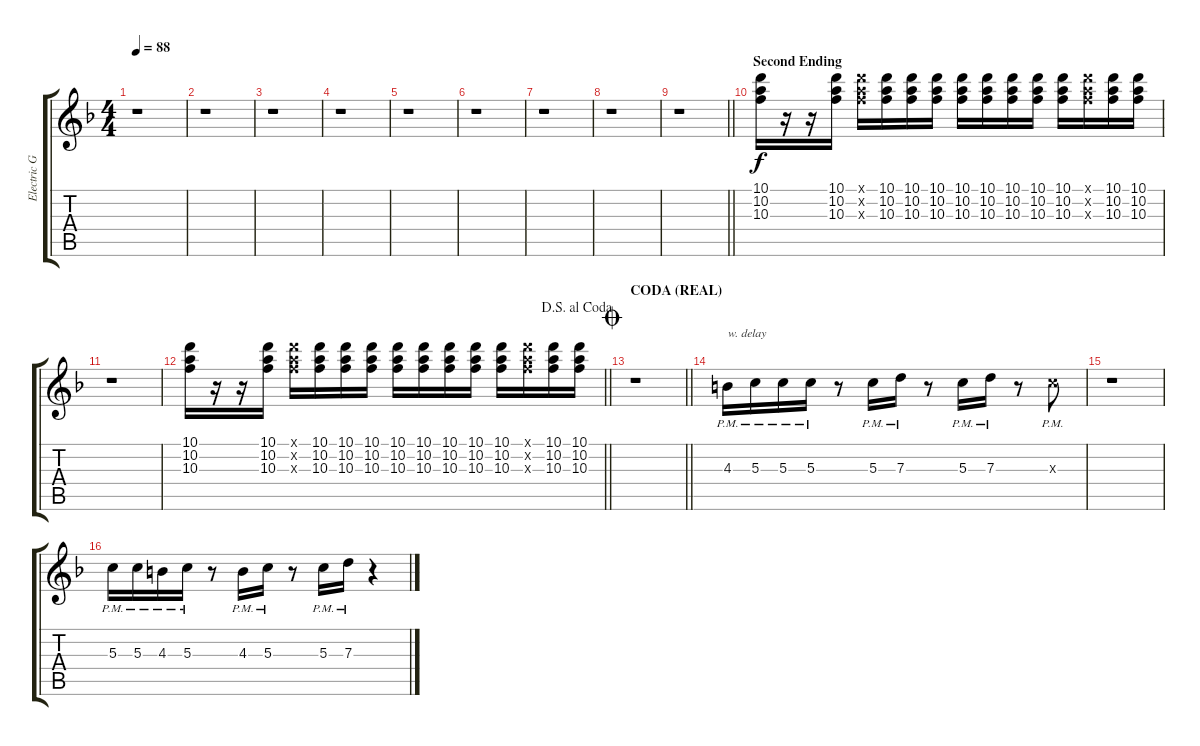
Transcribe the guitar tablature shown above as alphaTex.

\track ("Electric Guitar" "Electric G") {instrument electricguitarjazz}
\staff {score tabs}
\tuning (E4 B3 G3 D3 A2 E2) {hide}
\ts (4 4)
\tempo 88
\clef g2
\ks dminor
r.1{dy f} |
r.1 |
r.1 |
r.1 |
r.1 |
r.1 |
r.1 |
r.1 |
\barLineRight lightlight
r.1 |
\section ("" "Second Ending")
(10.1 10.2 10.3).16 r.16 r.16 (10.1 10.2 10.3).16 (10.1{x} 10.2{x} 10.3{x}).16 (10.1 10.2 10.3).16 (10.1 10.2 10.3).16 (10.1 10.2 10.3).16 (10.1 10.2 10.3).16 (10.1 10.2 10.3).16 (10.1 10.2 10.3).16 (10.1 10.2 10.3).16 (10.1 10.2 10.3).16 (10.1{x} 10.2{x} 10.3{x}).16 (10.1 10.2 10.3).16 (10.1 10.2 10.3).16 |
r.1 |
\jump dalsegnoalcoda
\barLineRight lightlight
(10.1 10.2 10.3).16 r.16 r.16 (10.1 10.2 10.3).16 (10.1{x} 10.2{x} 10.3{x}).16 (10.1 10.2 10.3).16 (10.1 10.2 10.3).16 (10.1 10.2 10.3).16 (10.1 10.2 10.3).16 (10.1 10.2 10.3).16 (10.1 10.2 10.3).16 (10.1 10.2 10.3).16 (10.1 10.2 10.3).16 (10.1{x} 10.2{x} 10.3{x}).16 (10.1 10.2 10.3).16 (10.1 10.2 10.3).16 |
\section ("" "CODA (REAL)")
\jump coda
\barLineRight lightlight
r.1 |
4.3{pm}.16{txt "w. delay"} 5.3{pm}.16 5.3{pm}.16 5.3{pm}.16 r.8 5.3{pm}.16 7.3{pm}.16 r.8 5.3{pm}.16 7.3{pm}.16 r.8 5.3{pm x}.8 |
r.1 |
5.3{pm}.16 5.3{pm}.16 4.3{pm}.16 5.3{pm}.16 r.8 4.3{pm}.16 5.3{pm}.16 r.8 5.3{pm}.16 7.3{pm}.16 r.4
